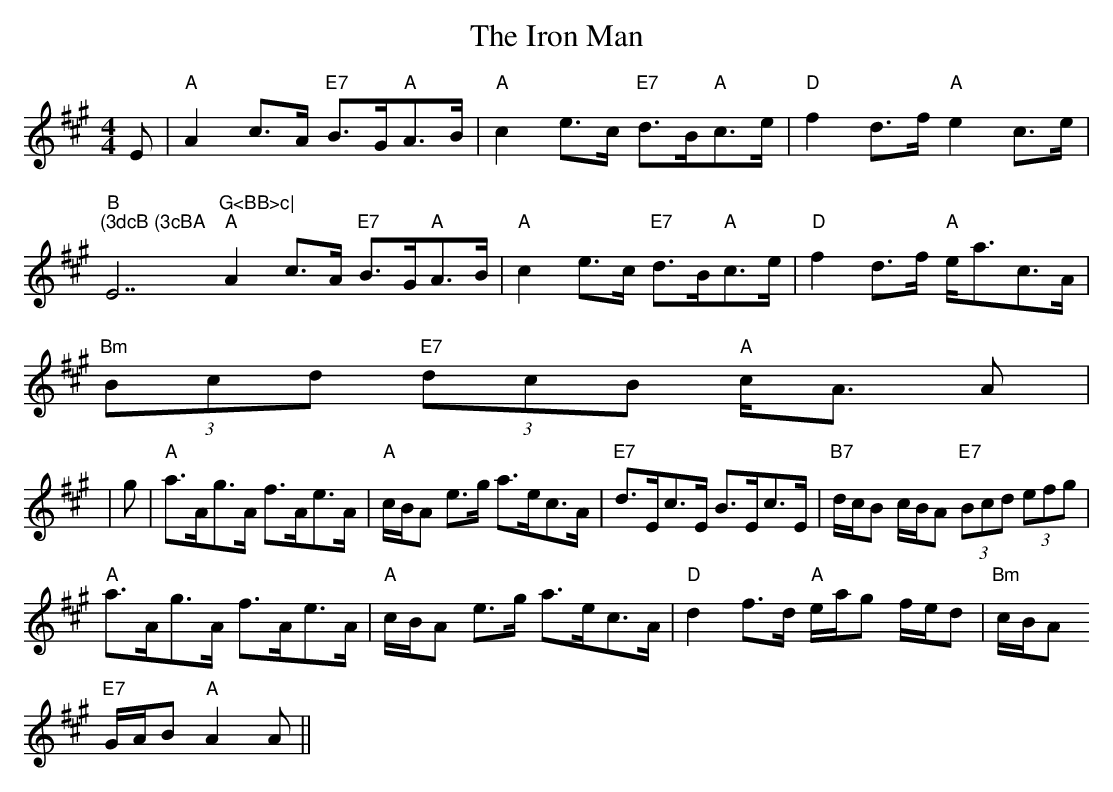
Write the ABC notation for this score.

X:1
T:The Iron Man
M:4/4
L:1/8
K:A
C:J. Scott Skinner
E|"A"A2 c>A "E7"B>G"A"A>B|"A"c2 e>c "E7"d>B"A"c>e|"D"f2 d>f "A"e2 c>e|"B
m"(3dcB (3cBA "E7"G<BB>c|
"A"A2 c>A "E7"B>G"A"A>B|"A"c2 e>c "E7"d>B"A"c>e|"D"f2 d>f "A"e<ac>A|"Bm"
(3Bcd "E7"(3dcB "A"c<A A|
|g|"A"a>Ag>A f>Ae>A|"A"c/B/A e>g  a>ec>A|"E7"d>Ec>E B>Ec>E|"B7"d/c/B c/B/A "E7"(3Bcd (3efg|
"A"a>Ag>A f>Ae>A|"A"c/B/A e>g  a>ec>A|"D"d2 f>d "A"e/a/g f/e/d|"Bm"c/B/A
"E7"G/A/B "A"A2 A||
